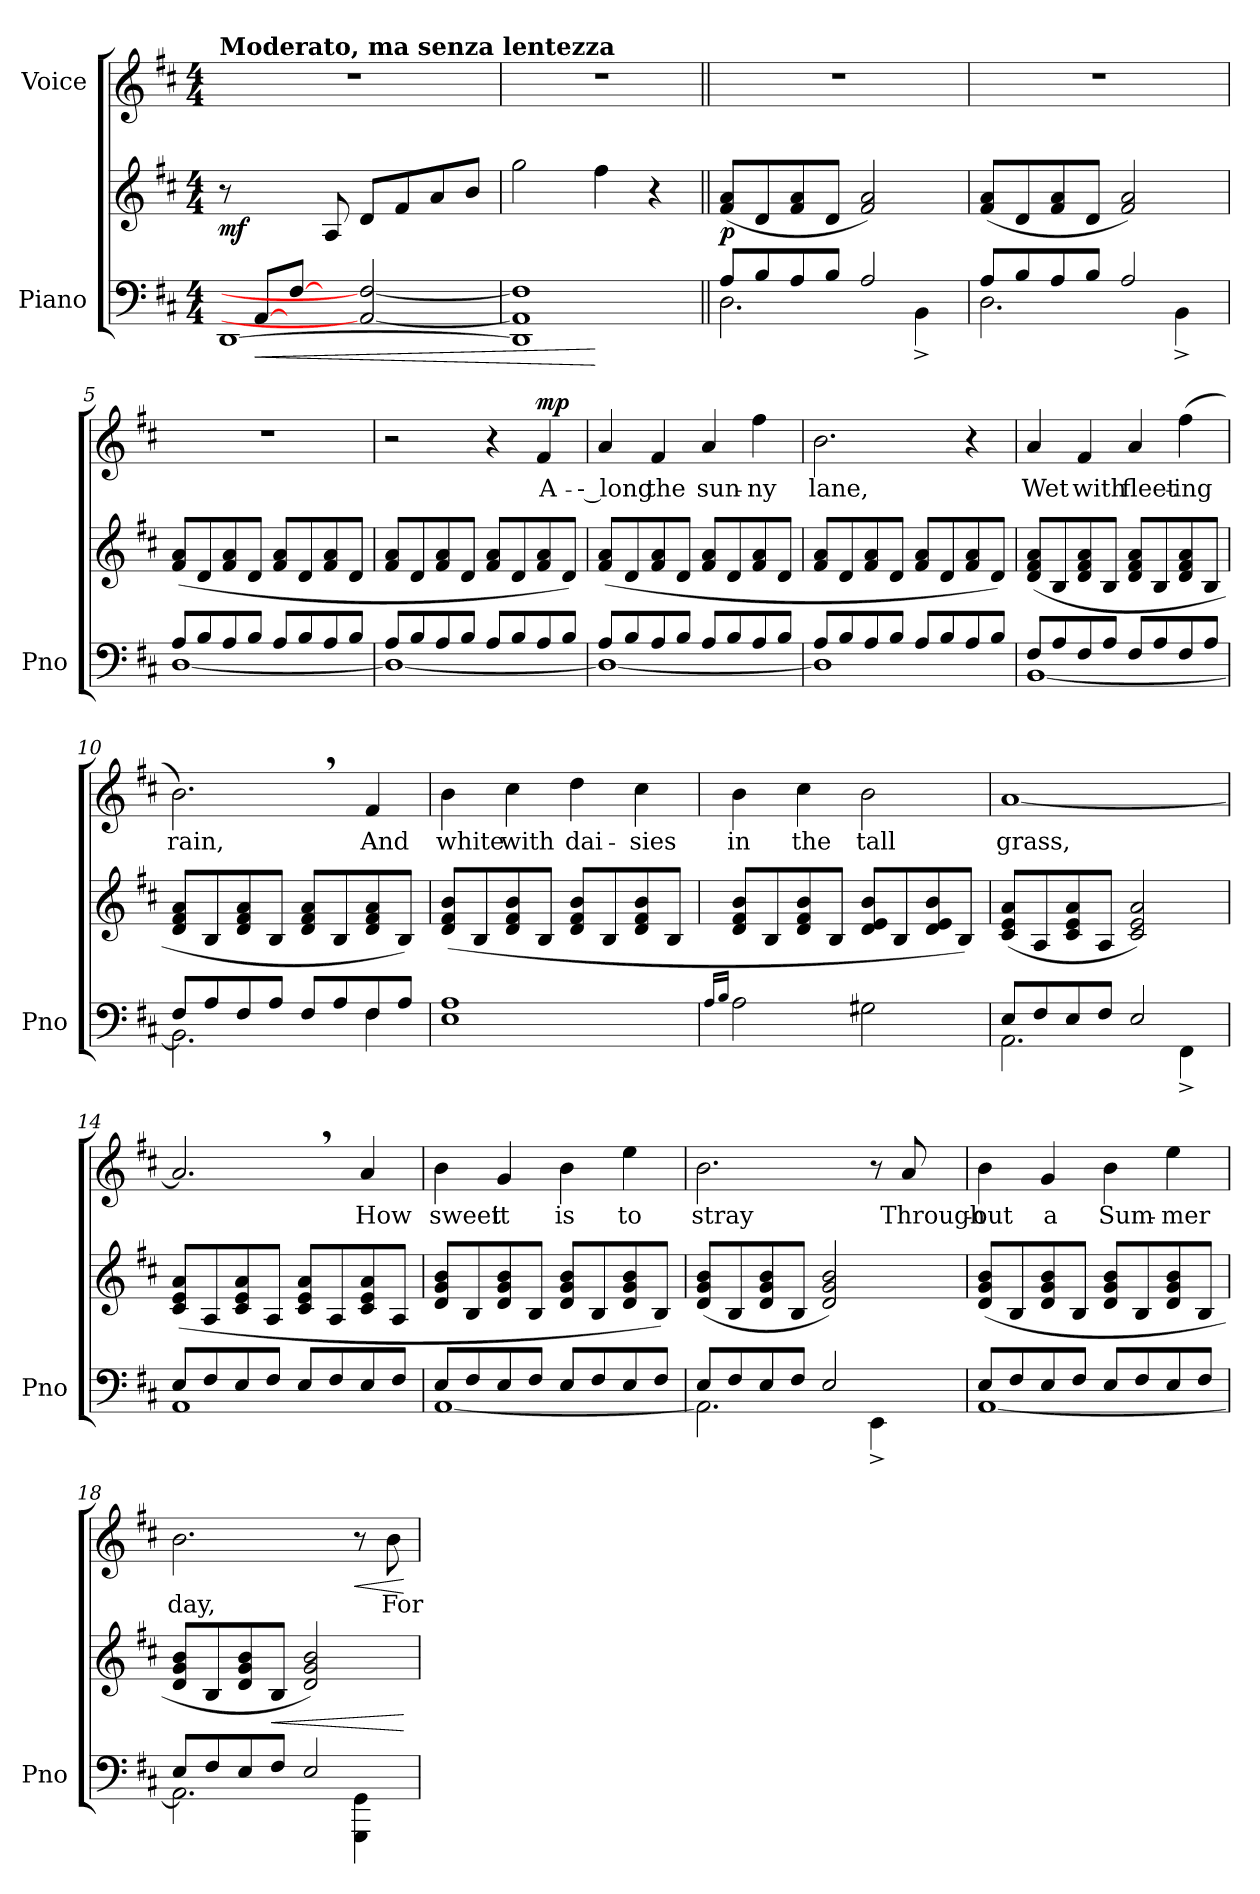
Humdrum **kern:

**kern	**kern	**dynam	**kern	**text	**dynam
*part2	*part2	*part2	*part1	*part1	*part1
*staff3	*staff2	*staff2/3	*staff1	*staff1	*staff1
*I"Piano	*	*	*I"Voice	*	*
*I'Pno	*	*	*	*	*
*clefF4	*clefG2	*	*clefG2	*	*
*k[f#c#]	*k[f#c#]	*	*k[f#c#]	*	*
*M4/4	*M4/4	*	*M4/4	*	*
=1	=1	=1	=1	=1	=1
*^	*	*	*	*	*
*	*^	*	*	*	*	*
!	!	!	!	!	!LO:TX:a:B:t=Moderato, ma senza lentezza	!	!
!	!	!	!	!LO:DY:b	!	!	!
8ryy	2ryy	[1DD	8r	mf	1r	.	.
!	!	!	!	!LO:HP:b=2	!	!	!
([<8AA/L	.	.	4ryy	<	.	.	.
[8F#/J	.	.	.	.	.	.	.
2ryy	.	.	8A/	.	.	.	.
.	2AA/_ 2F#/_	.	8d/L	.	.	.	.
.	.	.	8f#/	.	.	.	.
.	.	.	8a/	.	.	.	.
8ryy	.	.	8b/J	.	.	.	.
*	*v	*v	*	*	*	*	*
=2	=2	=2	=2	=2	=2	=2
1AA] 1F#]	1DD]	2gg\	.	1r	.	.
.	.	4ff#\)	[	.	.	.
.	.	4r	.	.	.	.
=3||	=3||	=3||	=3||	=3||	=3||	=3||
!	!	!	!LO:DY:b	!	!	!
8A/L	2.D\	(8f#/ 8a/L	p	1r	.	.
8B/	.	8d/	.	.	.	.
8A/	.	8f#/ 8a/	.	.	.	.
8B/J	.	8d/J	.	.	.	.
2A/	.	2f#/ 2a/)	.	.	.	.
.	4BB^\	.	.	.	.	.
=4	=4	=4	=4	=4	=4	=4
8A/L	2.D\	(8f#/ 8a/L	.	1r	.	.
8B/	.	8d/	.	.	.	.
8A/	.	8f#/ 8a/	.	.	.	.
8B/J	.	8d/J	.	.	.	.
2A/	.	2f#/ 2a/)	.	.	.	.
.	4BB^\	.	.	.	.	.
=5	=5	=5	=5	=5	=5	=5
8A/L	[1D	(<8f#/ 8a/L	.	1r	.	.
8B/	.	8d/	.	.	.	.
8A/	.	8f#/ 8a/	.	.	.	.
8B/J	.	8d/J	.	.	.	.
8A/L	.	8f#/ 8a/L	.	.	.	.
8B/	.	8d/	.	.	.	.
8A/	.	8f#/ 8a/	.	.	.	.
8B/J	.	8d/J	.	.	.	.
=6	=6	=6	=6	=6	=6	=6
8A/L	1D_	8f#/ 8a/L	.	2r	.	.
8B/	.	8d/	.	.	.	.
8A/	.	8f#/ 8a/	.	.	.	.
8B/J	.	8d/J	.	.	.	.
8A/L	.	8f#/ 8a/L	.	4r	.	.
8B/	.	8d/	.	.	.	.
!	!	!	!	!	!	!LO:DY:a
8A/	.	8f#/ 8a/	.	4f#/	A-	mp
8B/J	.	8d/J)	.	.	.	.
=7	=7	=7	=7	=7	=7	=7
8A/L	1D_	(<8f#/ 8a/L	.	4a/	-- long	.
8B/	.	8d/	.	.	.	.
8A/	.	8f#/ 8a/	.	4f#/	the	.
8B/J	.	8d/J	.	.	.	.
8A/L	.	8f#/ 8a/L	.	4a/	sun-	.
8B/	.	8d/	.	.	.	.
8A/	.	8f#/ 8a/	.	4ff#\	-ny	.
8B/J	.	8d/J	.	.	.	.
=8	=8	=8	=8	=8	=8	=8
8A/L	1D]	8f#/ 8a/L	.	2.b\	lane,	.
8B/	.	8d/	.	.	.	.
8A/	.	8f#/ 8a/	.	.	.	.
8B/J	.	8d/J	.	.	.	.
8A/L	.	8f#/ 8a/L	.	.	.	.
8B/	.	8d/	.	.	.	.
8A/	.	8f#/ 8a/	.	4r	.	.
8B/J	.	8d/J)	.	.	.	.
=9	=9	=9	=9	=9	=9	=9
8F#/L	[1BB	(<8d/ 8f#/ 8a/L	.	4a/	Wet	.
8A/	.	8B/	.	.	.	.
8F#/	.	8d/ 8f#/ 8a/	.	4f#/	with	.
8A/J	.	8B/J	.	.	.	.
8F#/L	.	8d/ 8f#/ 8a/L	.	4a/	fleet-	.
8A/	.	8B/	.	.	.	.
8F#/	.	8d/ 8f#/ 8a/	.	(4ff#\	-ing	.
8A/J	.	8B/J	.	.	.	.
=10	=10	=10	=10	=10	=10	=10
8F#/L	2.BB\]	8d/ 8f#/ 8a/L	.	2.b,\)	rain,	.
8A/	.	8B/	.	.	.	.
8F#/	.	8d/ 8f#/ 8a/	.	.	.	.
8A/J	.	8B/J	.	.	.	.
8F#/L	.	8d/ 8f#/ 8a/L	.	.	.	.
8A/	.	8B/	.	.	.	.
8F#/	4F#\	8d/ 8f#/ 8a/	.	4f#/	And	.
8A/J	.	8B/J)	.	.	.	.
*v	*v	*	*	*	*	*
=11	=11	=11	=11	=11	=11
1E 1A	(<8d/ 8f#/ 8b/L	.	4b\	white	.
.	8B/	.	.	.	.
.	8d/ 8f#/ 8b/	.	4cc#\	with	.
.	8B/J	.	.	.	.
.	8d/ 8f#/ 8b/L	.	4dd\	dai-	.
.	8B/	.	.	.	.
.	8d/ 8f#/ 8b/	.	4cc#\	-sies	.
.	8B/J	.	.	.	.
=12	=12	=12	=12	=12	=12
16qA/LL	.	.	.	.	.
16qB/JJ	.	.	.	.	.
2A\	8d/ 8f#/ 8b/L	.	4b\	in	.
.	8B/	.	.	.	.
.	8d/ 8f#/ 8b/	.	4cc#\	the	.
.	8B/J	.	.	.	.
2G#X\	8d/ 8e/ 8b/L	.	2b\	tall	.
.	8B/	.	.	.	.
.	8d/ 8e/ 8b/	.	.	.	.
.	8B/J)	.	.	.	.
=13	=13	=13	=13	=13	=13
*^	*	*	*	*	*
8E/L	2.AA\	(8c#/ 8e/ 8a/L	.	[1a	grass,	.
8F#/	.	8A/	.	.	.	.
8E/	.	8c#/ 8e/ 8a/	.	.	.	.
8F#/J	.	8A/J	.	.	.	.
2E/	.	2c#/ 2e/ 2a/)	.	.	.	.
.	4FF#^\	.	.	.	.	.
=14	=14	=14	=14	=14	=14	=14
8E/L	1AA	(<8c#/ 8e/ 8a/L	.	2.a,/]	.	.
8F#/	.	8A/	.	.	.	.
8E/	.	8c#/ 8e/ 8a/	.	.	.	.
8F#/J	.	8A/J	.	.	.	.
8E/L	.	8c#/ 8e/ 8a/L	.	.	.	.
8F#/	.	8A/	.	.	.	.
8E/	.	8c#/ 8e/ 8a/	.	4a/	How	.
8F#/J	.	8A/J	.	.	.	.
=15	=15	=15	=15	=15	=15	=15
8E/L	[1AA	8d/ 8g/ 8b/L	.	4b\	sweet	.
8F#/	.	8B/	.	.	.	.
8E/	.	8d/ 8g/ 8b/	.	4g/	it	.
8F#/J	.	8B/J	.	.	.	.
8E/L	.	8d/ 8g/ 8b/L	.	4b\	is	.
8F#/	.	8B/	.	.	.	.
8E/	.	8d/ 8g/ 8b/	.	4ee\	to	.
8F#/J	.	8B/J)	.	.	.	.
=16	=16	=16	=16	=16	=16	=16
8E/L	2.AA\]	(8d/ 8g/ 8b/L	.	2.b\	stray	.
8F#/	.	8B/	.	.	.	.
8E/	.	8d/ 8g/ 8b/	.	.	.	.
8F#/J	.	8B/J	.	.	.	.
2E/	.	2d/ 2g/ 2b/)	.	.	.	.
.	4EE^\	.	.	8r	.	.
.	.	.	.	8a/	Through-	.
=17	=17	=17	=17	=17	=17	=17
8E/L	[1AA	(<8d/ 8g/ 8b/L	.	4b\	-out	.
8F#/	.	8B/	.	.	.	.
8E/	.	8d/ 8g/ 8b/	.	4g/	a	.
8F#/J	.	8B/J	.	.	.	.
8E/L	.	8d/ 8g/ 8b/L	.	4b\	Sum-	.
8F#/	.	8B/	.	.	.	.
8E/	.	8d/ 8g/ 8b/	.	4ee\	-mer	.
8F#/J	.	8B/J	.	.	.	.
=18	=18	=18	=18	=18	=18	=18
8E/L	2.AA\]	8d/ 8g/ 8b/L	.	2.b\	day,	.
8F#/	.	8B/	.	.	.	.
8E/	.	8d/ 8g/ 8b/	.	.	.	.
!	!	!	!LO:HP:b	!	!	!
8F#/J	.	8B/J	<	.	.	.
2E/	.	2d/ 2g/ 2b/)	.	.	.	.
!	!	!	!	!	!	!LO:HP:b
.	4GGG\ 4GG\	.	.	8r	.	<
.	.	.	.	8b\	For-	.
*v	*v	*	*	*	*	*
.	.	[	.	.	[
=	=	=	=	=	=
*-	*-	*-	*-	*-	*-
